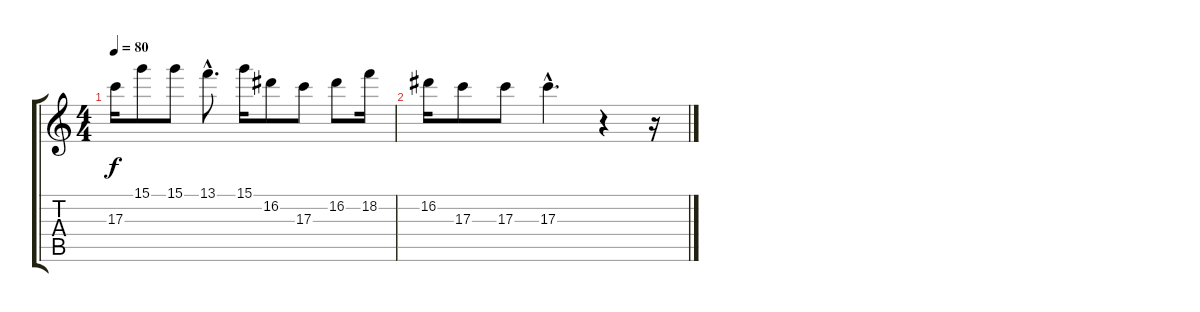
\track "" {instrument overdrivenguitar}
\staff {score tabs}
\tuning (E4 B3 G3 D3 A2 E2) {hide}
\ts (4 4)
\tempo 80
\clef g2
\ks c
17.3{t}.16{dy f} 15.1.8 15.1.8 13.1{hac}.8{d} 15.1.16 16.2.8 17.3.8 16.2.8 18.2.16 |
16.2.16 17.3.8 17.3.8 17.3{hac}.4{d} r.4 r.16
